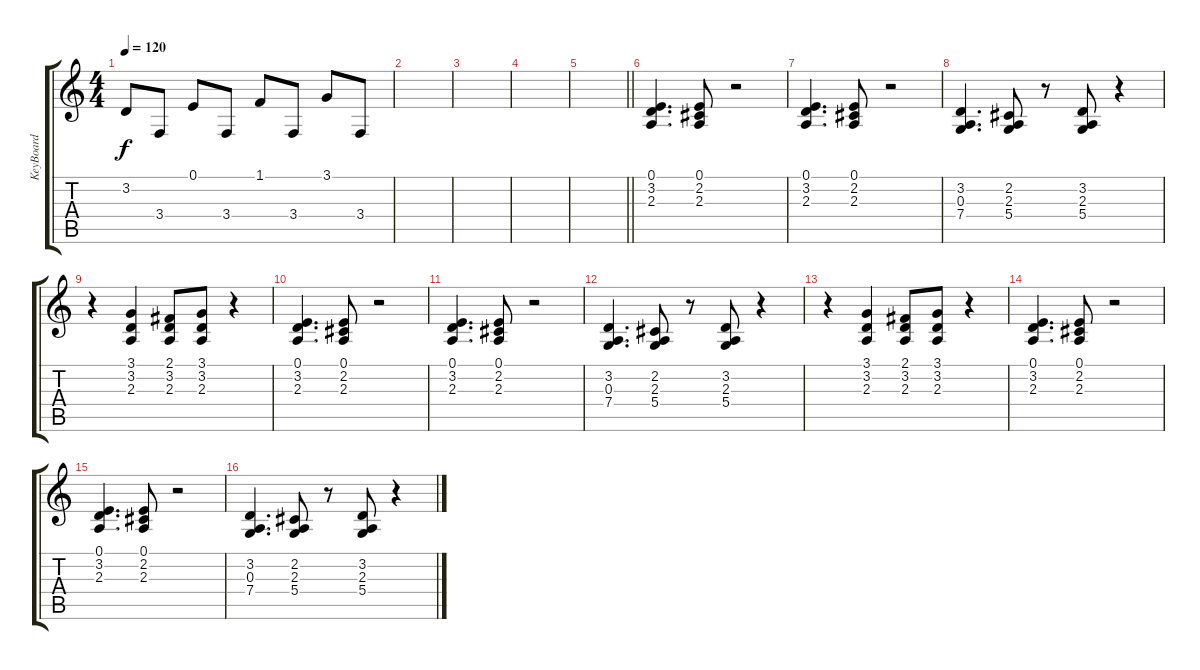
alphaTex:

\track ("KeyBoard" "KeyBoard") {instrument brasssection}
\staff {score tabs}
\tuning (E4 B3 G3 D3 A2 E2) {hide}
\ts (4 4)
\tempo 120
\clef g2
\ks c
3.2.8{dy f} 3.4.8 0.1.8 3.4.8 1.1.8 3.4.8 3.1.8 3.4.8 |
|
|
|
\barLineRight lightlight
|
(0.1 3.2 2.3).4{d instrument brasssection} (0.1 2.2 2.3).8 r.2 |
(0.1 3.2 2.3).4{d} (0.1 2.2 2.3).8 r.2 |
(3.2 0.3 7.4).4{d} (2.2 2.3 5.4).8 r.8 (3.2 2.3 5.4).8 r.4 |
r.4 (3.1 3.2 2.3).4 (2.1 3.2 2.3).8 (3.1 3.2 2.3).8 r.4 |
(0.1 3.2 2.3).4{d} (0.1 2.2 2.3).8 r.2 |
(0.1 3.2 2.3).4{d} (0.1 2.2 2.3).8 r.2 |
(3.2 0.3 7.4).4{d} (2.2 2.3 5.4).8 r.8 (3.2 2.3 5.4).8 r.4 |
r.4 (3.1 3.2 2.3).4 (2.1 3.2 2.3).8 (3.1 3.2 2.3).8 r.4 |
(0.1 3.2 2.3).4{d} (0.1 2.2 2.3).8 r.2 |
(0.1 3.2 2.3).4{d} (0.1 2.2 2.3).8 r.2 |
(3.2 0.3 7.4).4{d} (2.2 2.3 5.4).8 r.8 (3.2 2.3 5.4).8 r.4
